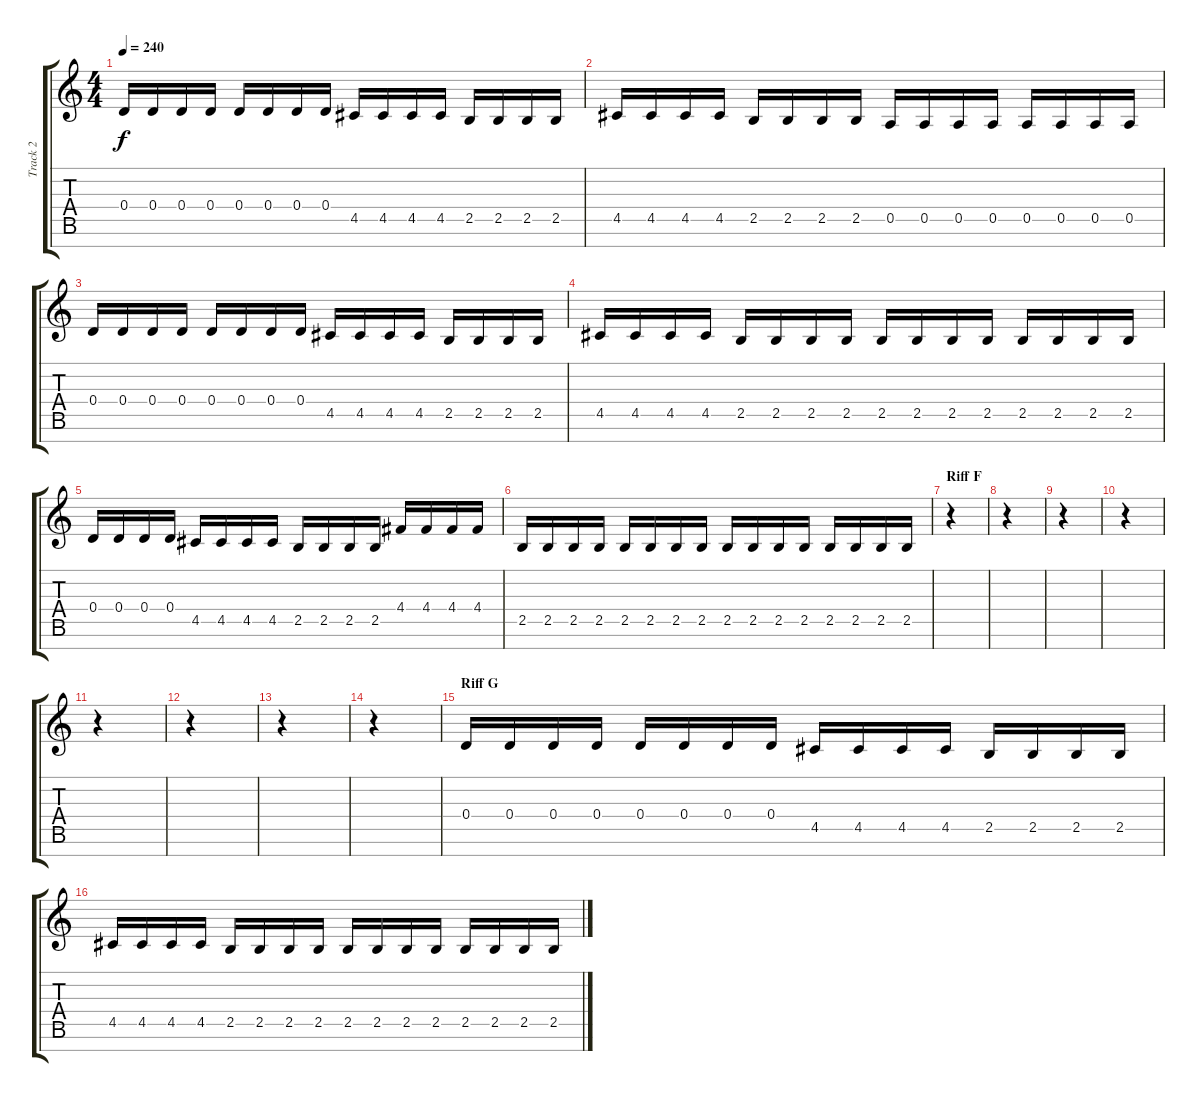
\track ("Track 2" "Track 2") {instrument distortionguitar}
\staff {score tabs}
\tuning (E4 B3 G3 D3 A2 E2 B1) {hide}
\ts (4 4)
\tempo 240
\clef g2
\ks c
0.4.16{dy f} 0.4.16 0.4.16 0.4.16 0.4.16 0.4.16 0.4.16 0.4.16 4.5.16 4.5.16 4.5.16 4.5.16 2.5.16 2.5.16 2.5.16 2.5.16 |
4.5.16 4.5.16 4.5.16 4.5.16 2.5.16 2.5.16 2.5.16 2.5.16 0.5.16 0.5.16 0.5.16 0.5.16 0.5.16 0.5.16 0.5.16 0.5.16 |
0.4.16 0.4.16 0.4.16 0.4.16 0.4.16 0.4.16 0.4.16 0.4.16 4.5.16 4.5.16 4.5.16 4.5.16 2.5.16 2.5.16 2.5.16 2.5.16 |
4.5.16 4.5.16 4.5.16 4.5.16 2.5.16 2.5.16 2.5.16 2.5.16 2.5.16 2.5.16 2.5.16 2.5.16 2.5.16 2.5.16 2.5.16 2.5.16 |
0.4.16 0.4.16 0.4.16 0.4.16 4.5.16 4.5.16 4.5.16 4.5.16 2.5.16 2.5.16 2.5.16 2.5.16 4.4.16 4.4.16 4.4.16 4.4.16 |
2.5.16 2.5.16 2.5.16 2.5.16 2.5.16 2.5.16 2.5.16 2.5.16 2.5.16 2.5.16 2.5.16 2.5.16 2.5.16 2.5.16 2.5.16 2.5.16 |
\section ("" "Riff F")
r.4 |
r.4 |
r.4 |
r.4 |
r.4 |
r.4 |
r.4 |
r.4 |
\section ("" "Riff G")
0.4.16 0.4.16 0.4.16 0.4.16 0.4.16 0.4.16 0.4.16 0.4.16 4.5.16 4.5.16 4.5.16 4.5.16 2.5.16 2.5.16 2.5.16 2.5.16 |
4.5.16 4.5.16 4.5.16 4.5.16 2.5.16 2.5.16 2.5.16 2.5.16 2.5.16 2.5.16 2.5.16 2.5.16 2.5.16 2.5.16 2.5.16 2.5.16
